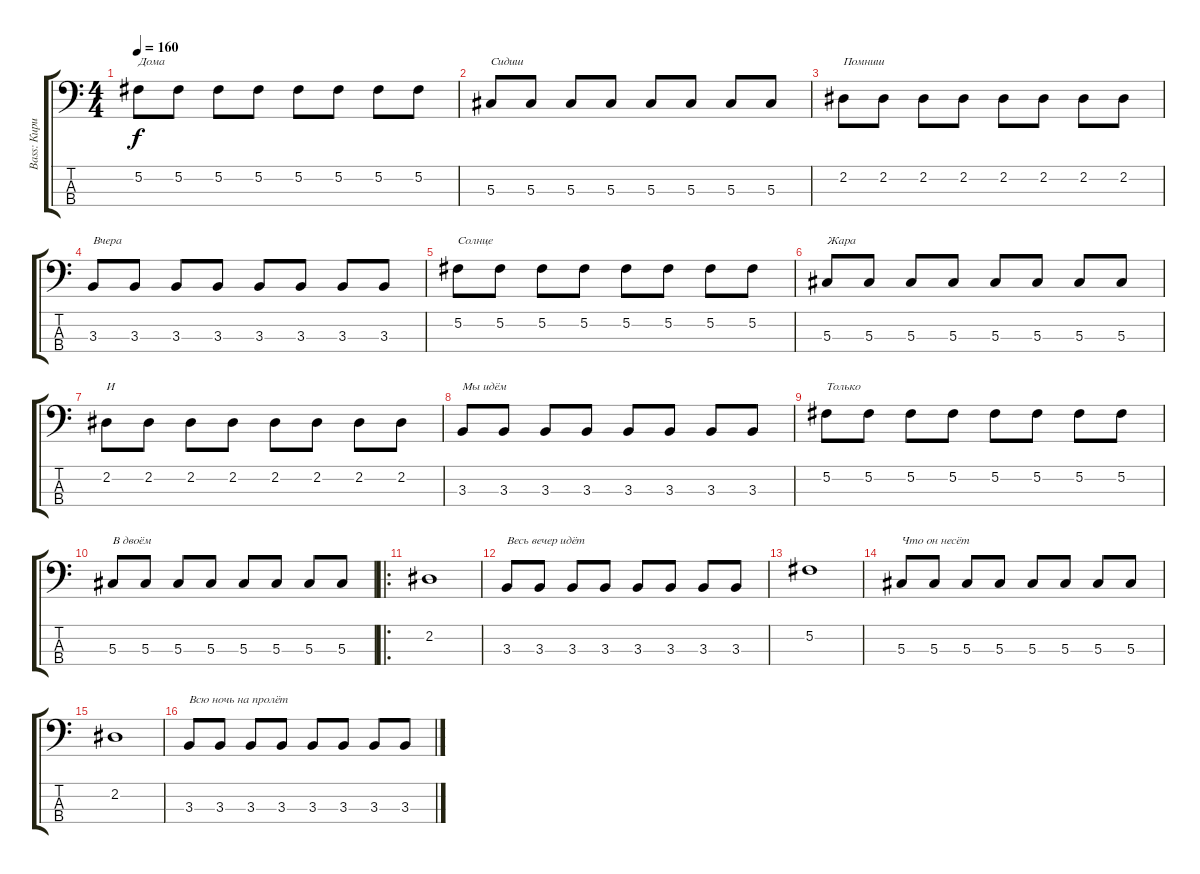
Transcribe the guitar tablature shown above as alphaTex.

\track ("Bass: Кирилл" "Bass: Кири") {instrument electricbasspick}
\staff {score tabs}
\tuning (Gb2 Db2 Ab1 Eb1) {hide}
\ts (4 4)
\tempo 160
\clef f4
\ks c
5.2.8{txt "Дома" dy f} 5.2.8 5.2.8 5.2.8 5.2.8 5.2.8 5.2.8 5.2.8 |
5.3.8{txt "Сидиш"} 5.3.8 5.3.8 5.3.8 5.3.8 5.3.8 5.3.8 5.3.8 |
2.2.8{txt "Помниш"} 2.2.8 2.2.8 2.2.8 2.2.8 2.2.8 2.2.8 2.2.8 |
3.3.8{txt "Вчера"} 3.3.8 3.3.8 3.3.8 3.3.8 3.3.8 3.3.8 3.3.8 |
5.2.8{txt "Солнце"} 5.2.8 5.2.8 5.2.8 5.2.8 5.2.8 5.2.8 5.2.8 |
5.3.8{txt "Жара"} 5.3.8 5.3.8 5.3.8 5.3.8 5.3.8 5.3.8 5.3.8 |
2.2.8{txt "И"} 2.2.8 2.2.8 2.2.8 2.2.8 2.2.8 2.2.8 2.2.8 |
3.3.8{txt "Мы идём"} 3.3.8 3.3.8 3.3.8 3.3.8 3.3.8 3.3.8 3.3.8 |
5.2.8{txt "Только"} 5.2.8 5.2.8 5.2.8 5.2.8 5.2.8 5.2.8 5.2.8 |
5.3.8{txt "В двоём"} 5.3.8 5.3.8 5.3.8 5.3.8 5.3.8 5.3.8 5.3.8 |
\ro
2.2.1 |
3.3.8{txt "Весь вечер идёт"} 3.3.8 3.3.8 3.3.8 3.3.8 3.3.8 3.3.8 3.3.8 |
5.2.1 |
5.3.8{txt "Что он несёт"} 5.3.8 5.3.8 5.3.8 5.3.8 5.3.8 5.3.8 5.3.8 |
2.2.1 |
3.3.8{txt "Всю ночь на пролёт"} 3.3.8 3.3.8 3.3.8 3.3.8 3.3.8 3.3.8 3.3.8
